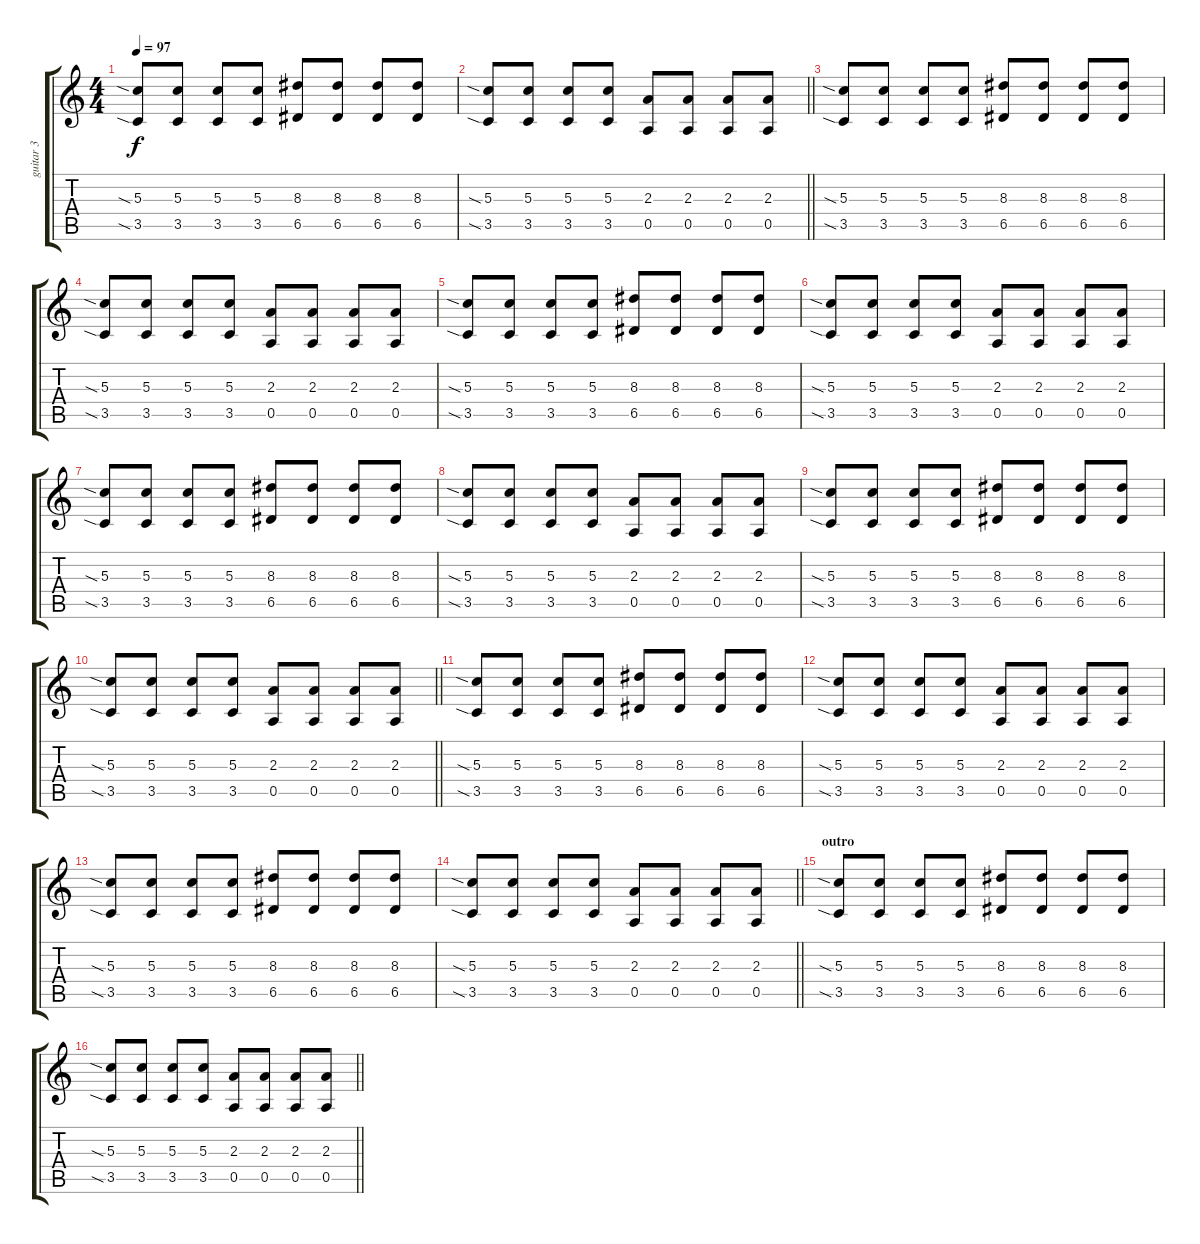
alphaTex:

\track ("guitar 3" "guitar 3") {instrument electricguitarjazz}
\staff {score tabs}
\tuning (E4 B3 G3 D3 A2 E2) {hide}
\ts (4 4)
\tempo 97
\clef g2
\ks c
(5.3{sia} 3.5{sia}).8{dy f} (5.3 3.5).8 (5.3 3.5).8 (5.3 3.5).8 (8.3 6.5).8 (8.3 6.5).8 (8.3 6.5).8 (8.3 6.5).8 |
\barLineRight lightlight
(5.3{sia} 3.5{sia}).8 (5.3 3.5).8 (5.3 3.5).8 (5.3 3.5).8 (2.3 0.5).8 (2.3 0.5).8 (2.3 0.5).8 (2.3 0.5).8 |
(5.3{sia} 3.5{sia}).8 (5.3 3.5).8 (5.3 3.5).8 (5.3 3.5).8 (8.3 6.5).8 (8.3 6.5).8 (8.3 6.5).8 (8.3 6.5).8 |
(5.3{sia} 3.5{sia}).8 (5.3 3.5).8 (5.3 3.5).8 (5.3 3.5).8 (2.3 0.5).8 (2.3 0.5).8 (2.3 0.5).8 (2.3 0.5).8 |
(5.3{sia} 3.5{sia}).8 (5.3 3.5).8 (5.3 3.5).8 (5.3 3.5).8 (8.3 6.5).8 (8.3 6.5).8 (8.3 6.5).8 (8.3 6.5).8 |
(5.3{sia} 3.5{sia}).8 (5.3 3.5).8 (5.3 3.5).8 (5.3 3.5).8 (2.3 0.5).8 (2.3 0.5).8 (2.3 0.5).8 (2.3 0.5).8 |
(5.3{sia} 3.5{sia}).8 (5.3 3.5).8 (5.3 3.5).8 (5.3 3.5).8 (8.3 6.5).8 (8.3 6.5).8 (8.3 6.5).8 (8.3 6.5).8 |
(5.3{sia} 3.5{sia}).8 (5.3 3.5).8 (5.3 3.5).8 (5.3 3.5).8 (2.3 0.5).8 (2.3 0.5).8 (2.3 0.5).8 (2.3 0.5).8 |
(5.3{sia} 3.5{sia}).8 (5.3 3.5).8 (5.3 3.5).8 (5.3 3.5).8 (8.3 6.5).8 (8.3 6.5).8 (8.3 6.5).8 (8.3 6.5).8 |
\barLineRight lightlight
(5.3{sia} 3.5{sia}).8 (5.3 3.5).8 (5.3 3.5).8 (5.3 3.5).8 (2.3 0.5).8 (2.3 0.5).8 (2.3 0.5).8 (2.3 0.5).8 |
(5.3{sia} 3.5{sia}).8 (5.3 3.5).8 (5.3 3.5).8 (5.3 3.5).8 (8.3 6.5).8 (8.3 6.5).8 (8.3 6.5).8 (8.3 6.5).8 |
(5.3{sia} 3.5{sia}).8 (5.3 3.5).8 (5.3 3.5).8 (5.3 3.5).8 (2.3 0.5).8 (2.3 0.5).8 (2.3 0.5).8 (2.3 0.5).8 |
(5.3{sia} 3.5{sia}).8 (5.3 3.5).8 (5.3 3.5).8 (5.3 3.5).8 (8.3 6.5).8 (8.3 6.5).8 (8.3 6.5).8 (8.3 6.5).8 |
\barLineRight lightlight
(5.3{sia} 3.5{sia}).8 (5.3 3.5).8 (5.3 3.5).8 (5.3 3.5).8 (2.3 0.5).8 (2.3 0.5).8 (2.3 0.5).8 (2.3 0.5).8 |
\section ("" "outro")
(5.3{sia} 3.5{sia}).8 (5.3 3.5).8 (5.3 3.5).8 (5.3 3.5).8 (8.3 6.5).8 (8.3 6.5).8 (8.3 6.5).8 (8.3 6.5).8 |
\barLineRight lightlight
(5.3{sia} 3.5{sia}).8 (5.3 3.5).8 (5.3 3.5).8 (5.3 3.5).8 (2.3 0.5).8 (2.3 0.5).8 (2.3 0.5).8 (2.3 0.5).8
